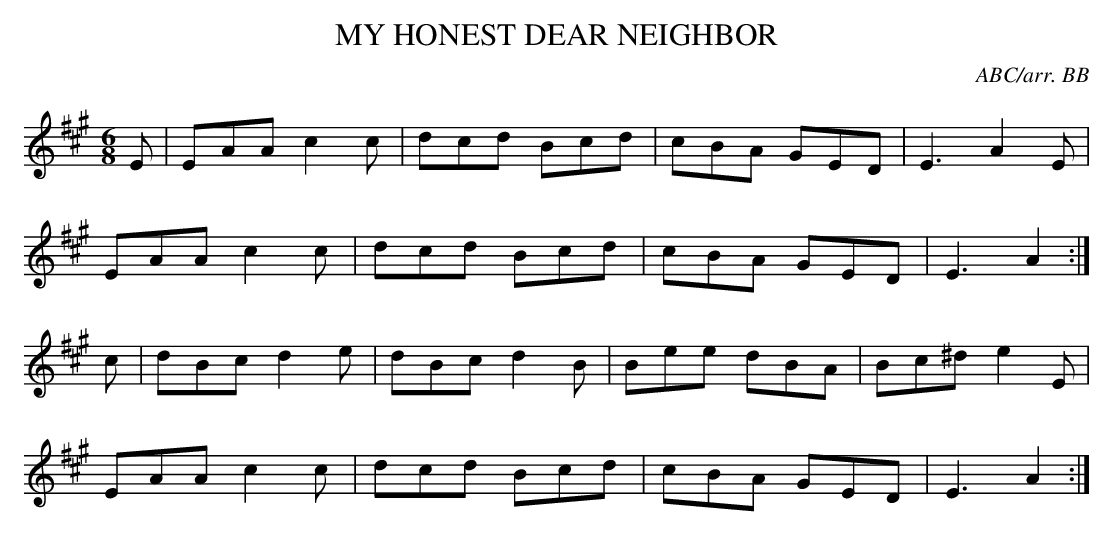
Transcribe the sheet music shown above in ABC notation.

X:1
T:MY HONEST DEAR NEIGHBOR
C:ABC/arr. BB
M:6/8
L:1/8
K:A
E|EAA c2c|dcd Bcd|cBA GED|E3 A2E|
EAA c2c|dcd Bcd|cBA GED|E3 A2 :|
c|dBc d2e|dBc d2B|Bee dBA|Bc^d e2E|
EAA c2c|dcd Bcd|cBA GED|E3 A2 :|
